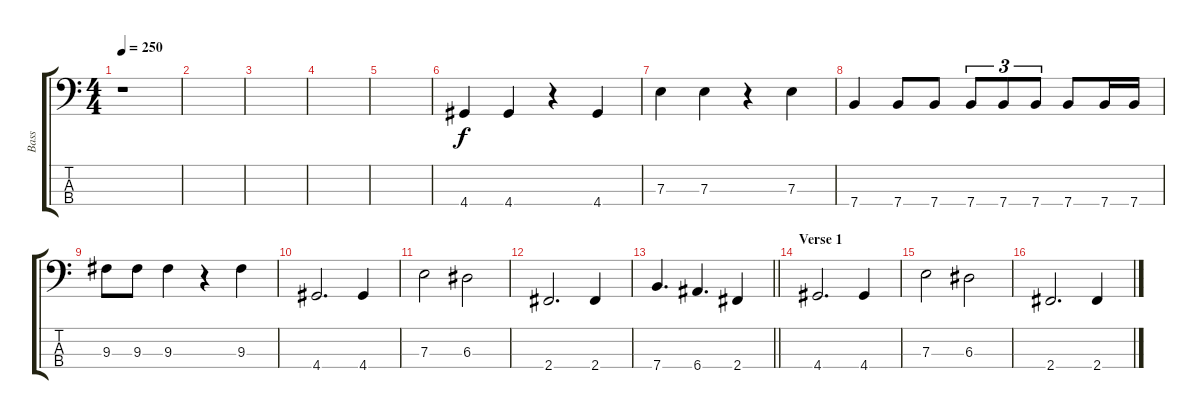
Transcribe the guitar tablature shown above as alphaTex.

\track ("Bass" "Bass") {instrument electricbassfinger}
\staff {score tabs}
\tuning (G2 D2 A1 E1) {hide}
\ts (4 4)
\tempo 250
\clef f4
\ks c
r.1{dy f instrument electricbassfinger} |
|
|
|
|
4.4.4 4.4.4 r.4 4.4.4 |
7.3.4 7.3.4 r.4 7.3.4 |
7.4.4 7.4.8 7.4.8 7.4.8{tu (3 2)} 7.4.8{tu (3 2)} 7.4.8{tu (3 2)} 7.4.8 7.4.16 7.4.16 |
9.3.8 9.3.8 9.3.4 r.4 9.3.4 |
4.4.2{d} 4.4.4 |
7.3.2 6.3.2 |
2.4.2{d} 2.4.4 |
\barLineRight lightlight
7.4.4{d} 6.4.4{d} 2.4.4 |
\section ("" "Verse 1")
4.4.2{d} 4.4.4 |
7.3.2 6.3.2 |
2.4.2{d} 2.4.4
